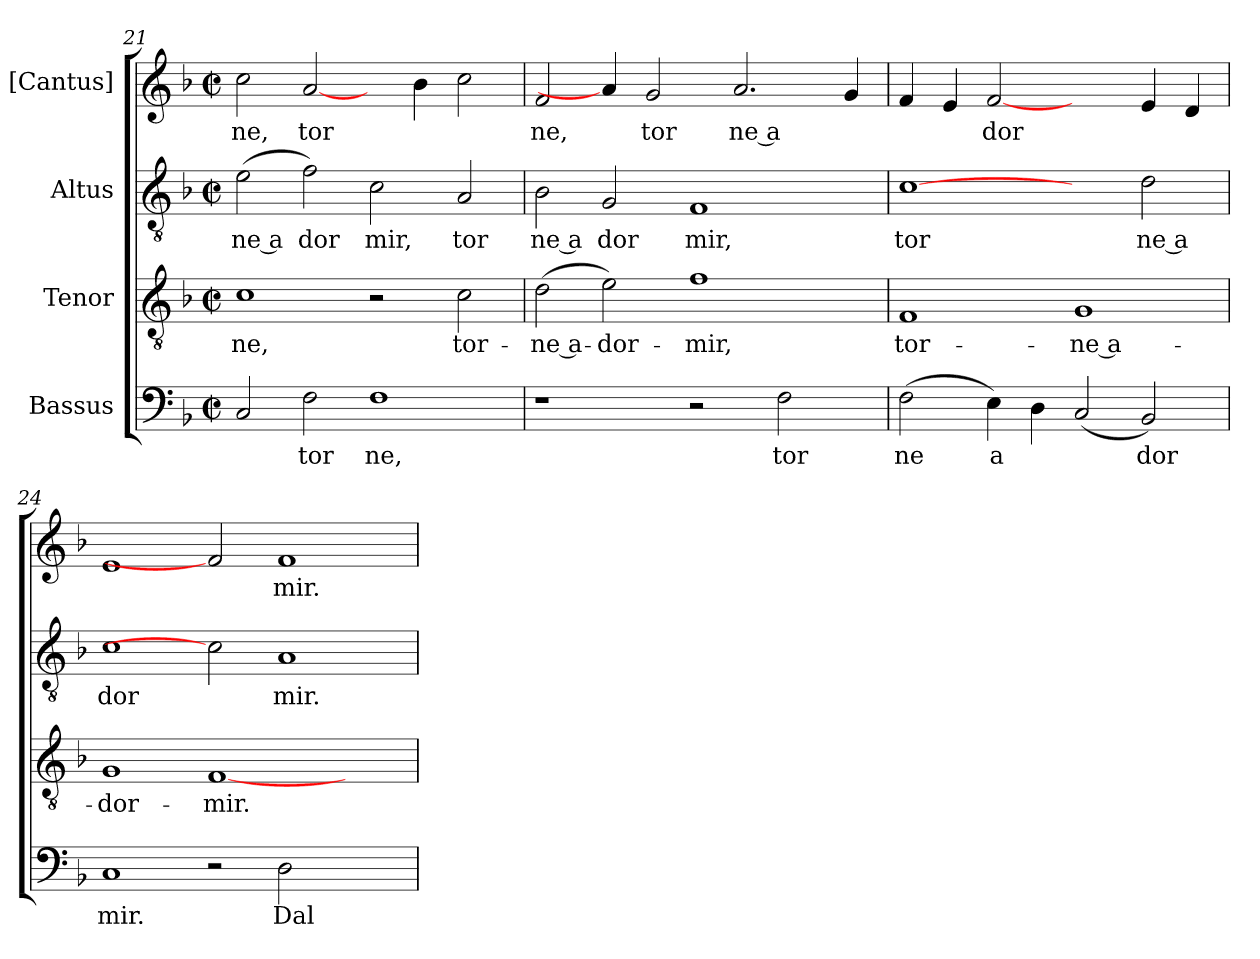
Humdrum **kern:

**kern	**text	**kern	**text	**kern	**text	**kern	**text
*part4	*part4	*part3	*part3	*part2	*part2	*part1	*part1
*staff4	*staff4	*staff3	*staff3	*staff2	*staff2	*staff1	*staff1
*I"Bassus	*	*I"Tenor	*	*I"Altus	*	*I"[Cantus]	*
*clefF4	*	*clefGv2	*	*clefGv2	*	*clefG2	*
*k[b-]	*	*k[b-]	*	*k[b-]	*	*k[b-]	*
*F:	*	*F:	*	*F:	*	*F:	*
*M2/2	*	*M2/2	*	*M2/2	*	*M2/2	*
*met(c|)	*	*met(c|)	*	*met(c|)	*	*met(c|)	*
=21	=21	=21	=21	=21	=21	=21	=21
!	!	!	!LO:LY:b:cj	!	!LO:LY:b:rj	!	!LO:LY:b:cj
2C/	.	1c	-ne,	(<2e\	ne a	2cc\	ne,
!	!LO:LY:b:cj	!	!	!	!LO:LY:b:cj	!	!LO:LY:b
2F\	tor	.	.	2f\)	dor	[2a/	tor
!	!LO:LY:b:cj	!	!	!	!LO:LY:b:cj	!	!
1F	ne,	2r	.	2c\	mir,	4ryy	.
.	.	.	.	.	.	4b-\	.
!	!	!	!LO:LY:b:cj	!	!LO:LY:b:cj	!	!
.	.	2c\	tor-	2A/	tor	2cc\	.
=22	=22	=22	=22	=22	=22	=22	=22
!	!	!	!LO:LY:b:rj	!	!LO:LY:b:rj	!	!LO:LY:b:cj
1r	.	(<2d\	-ne a-	2B-\	ne a	2f/	ne,
!	!	!	!LO:LY:b:cj	!	!LO:LY:b:cj	!	!
.	.	2e\)	-dor-	2G/	dor	4a/]	.
!	!	!	!	!	!	!	!LO:LY:b:cj
.	.	.	.	.	.	2g/	tor
!	!	!	!LO:LY:b:cj	!	!LO:LY:b:cj	!	!
2r	.	1f	-mir,	1F	mir,	.	.
!	!	!	!	!	!	!	!LO:LY:b:cj
.	.	.	.	.	.	2.a/	ne a
!	!LO:LY:b:cj	!	!	!	!	!	!
2F\	tor	.	.	.	.	.	.
4ryy	.	4ryy	.	4ryy	.	4g/	.
=23	=23	=23	=23	=23	=23	=23	=23
!	!LO:LY:b:cj	!	!LO:LY:b:cj	!	!LO:LY:b:cj	!	!
(<2F\	ne	1F	tor-	[1c	tor	4f/	.
.	.	.	.	.	.	4e/	.
!	!LO:LY:b:rj	!	!	!	!	!	!LO:LY:b:cj
4E\)	a	.	.	.	.	[2f	dor
4D\	.	.	.	.	.	.	.
!	!	!	!LO:LY:b:rj	!	!	!	!
(>2C/	.	1G	-ne a-	2ryy	.	2ryy	.
!	!LO:LY:b:cj	!	!	!	!LO:LY:b:rj	!	!
2BB-/)	dor	.	.	2d\	ne a	4e/	.
.	.	.	.	.	.	4d/	.
=24	=24	=24	=24	=24	=24	=24	=24
!	!LO:LY:b:cj	!	!LO:LY:b:cj	!	!LO:LY:b:cj	!	!
1C	mir.	1G	-dor-	1c	dor	1e	.
!	!	!	!LO:LY:b	!	!	!	!
2r	.	[<1F	-mir.	2c]	.	2f]	.
!	!LO:LY:b:cj	!	!	!	!LO:LY:b:cj	!	!LO:LY:b:cj
2D\	Dal	.	.	1A	mir.	1f	mir.
2ryy	.	2ryy	.	.	.	.	.
=	=	=	=	=	=	=	=
*-	*-	*-	*-	*-	*-	*-	*-
